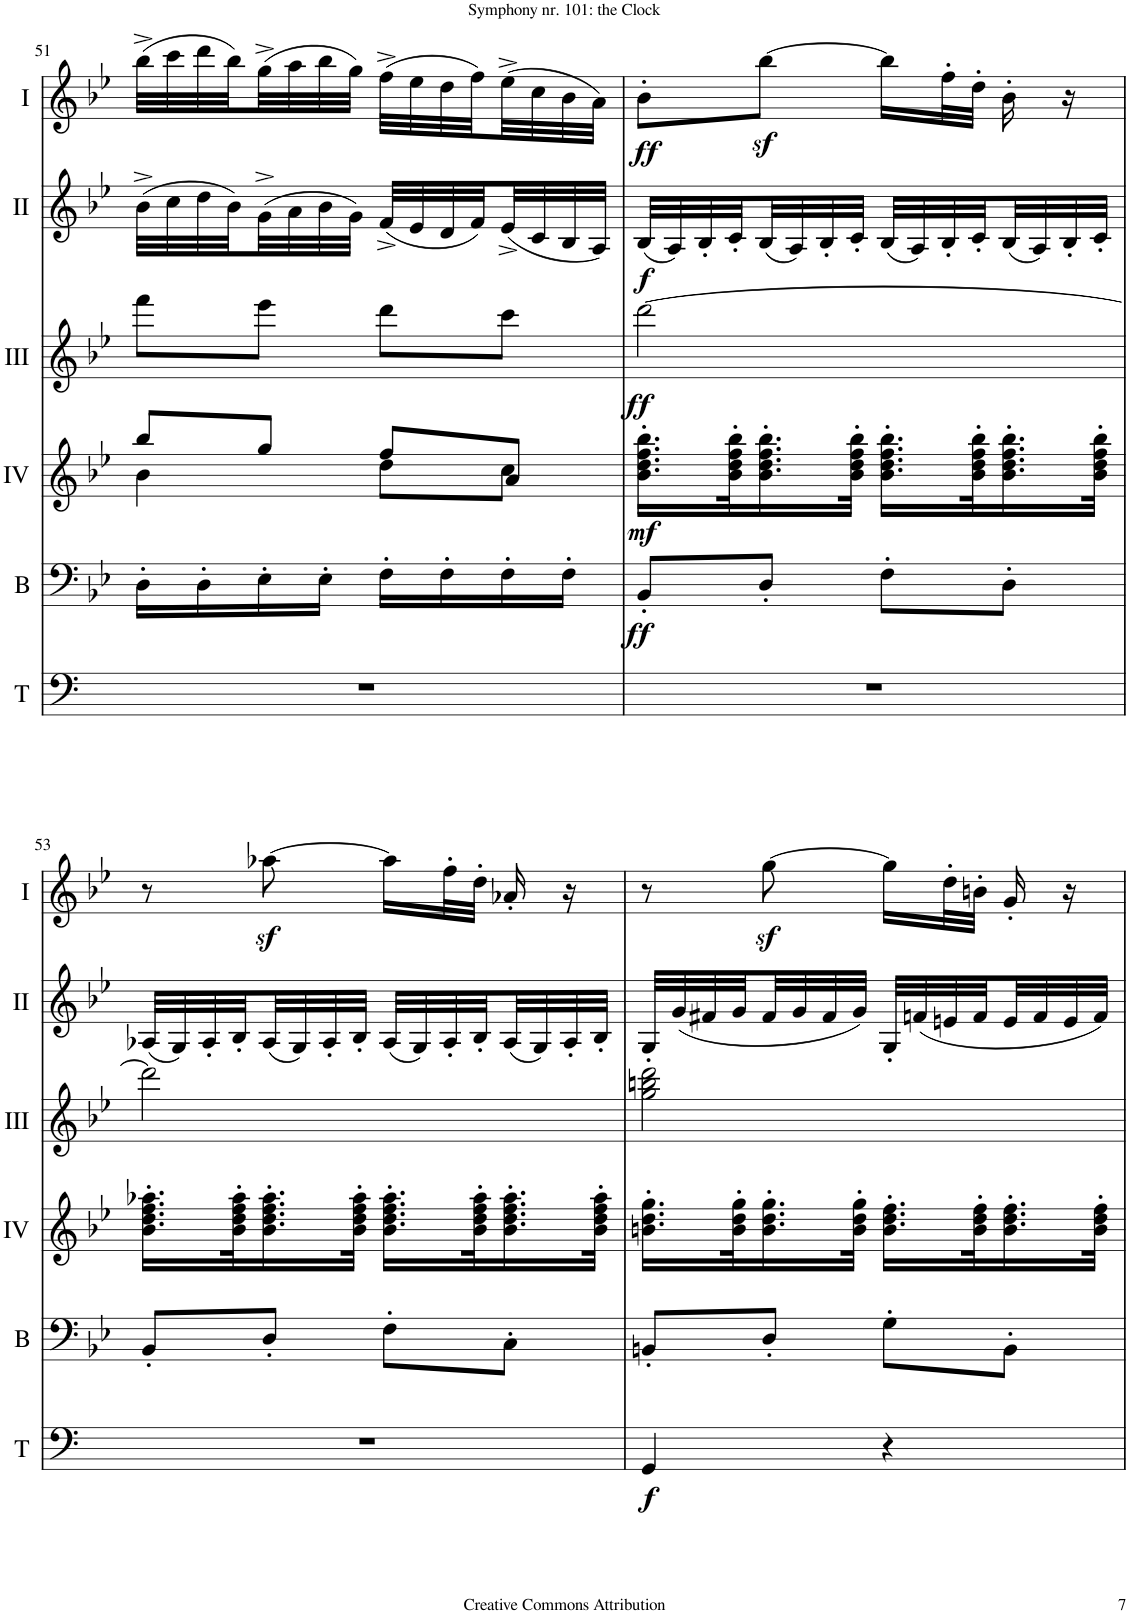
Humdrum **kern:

**kern	**dynam	**kern	**dynam	**kern	**dynam	**kern	**dynam	**kern	**dynam	**kern	**dynam
*part6	*part6	*part5	*part5	*part4	*part4	*part3	*part3	*part2	*part2	*part1	*part1
*staff6	*staff6	*staff5	*staff5	*staff4	*staff4	*staff3	*staff3	*staff2	*staff2	*staff1	*staff1
*I"Timpani (D, G)	*	*I"Bass	*	*I"Acc. 4	*	*I"Acc. 3	*	*I"Acc. 2	*	*I"Acc. 1	*
*I'T	*	*I'B	*	*	*	*	*	*	*	*	*
!!LO:PB:g=z
*clefF4	*	*clefF4	*	*clefG2	*	*clefG2	*	*clefG2	*	*clefG2	*
*	*	*Trd7c12	*	*Trd7c12	*	*Trd7c12	*	*	*	*	*
*k[]	*	*k[b-e-]	*	*k[b-e-]	*	*k[b-e-]	*	*k[b-e-]	*	*k[b-e-]	*
*M2/4	*	*M2/4	*	*M2/4	*	*M2/4	*	*M2/4	*	*M2/4	*
=51	=51	=51	=51	=51	=51	=51	=51	=51	=51	=51	=51
*	*	*	*	*^	*	*	*	*	*	*	*
2r	.	16D'\LL	.	8bbb-/L	4bb-\	.	8fff\L	.	(32b-^\LLL	.	(32bb-^\LLL	.
.	.	.	.	.	.	.	.	.	32cc\	.	32ccc\	.
.	.	16D'\	.	.	.	.	.	.	32dd\	.	32ddd\	.
.	.	.	.	.	.	.	.	.	32b-\)	.	32bb-\)	.
.	.	16E-'\	.	8ggg/J	.	.	8eee-\J	.	(32g^\	.	(32gg^\	.
.	.	.	.	.	.	.	.	.	32a\	.	32aa\	.
.	.	16E-'\JJ	.	.	.	.	.	.	32b-\	.	32bb-\	.
.	.	.	.	.	.	.	.	.	32g\JJJ)	.	32gg\JJJ)	.
.	.	16F'\LL	.	8fff/L	8ddd\L	.	8ddd\L	.	(32f^/LLL	.	(32ff^\LLL	.
.	.	.	.	.	.	.	.	.	32e-/	.	32ee-\	.
.	.	16F'\	.	.	.	.	.	.	32d/	.	32dd\	.
.	.	.	.	.	.	.	.	.	32f/)	.	32ff\)	.
.	.	16F'\	.	8aa/J	8ccc\J	.	8ccc\J	.	(32e-^/	.	(32ee-^\	.
.	.	.	.	.	.	.	.	.	32c/	.	32cc\	.
.	.	16F'\JJ	.	.	.	.	.	.	32B-/	.	32b-\	.
.	.	.	.	.	.	.	.	.	32A/JJJ)	.	32a\JJJ)	.
*	*	*	*	*v	*v	*	*	*	*	*	*	*
=52	=52	=52	=52	=52	=52	=52	=52	=52	=52	=52	=52
!	!	!	!LO:DY:b	!	!LO:DY:b	!	!LO:DY:b	!	!LO:DY:b	!	!LO:DY:b
2r	.	8BB-'/L	ff	16.bb-\' 16.ddd\' 16.fff\' 16.bbb-\'LL	mf	[2ddd\	ff	(32B-/LLL	f	8b-'\L	ff
.	.	.	.	.	.	.	.	32A/)	.	.	.
.	.	.	.	.	.	.	.	32B-'/	.	.	.
.	.	.	.	32bb-\' 32ddd\' 32fff\' 32bbb-\'K	.	.	.	32c'/	.	.	.
.	.	8D'/J	.	16.bb-\' 16.ddd\' 16.fff\' 16.bbb-\'	.	.	.	(32B-/	.	[8bb-z<\J	.
.	.	.	.	.	.	.	.	32A/)	.	.	.
.	.	.	.	.	.	.	.	32B-'/	.	.	.
.	.	.	.	32bb-\' 32ddd\' 32fff\' 32bbb-\'JJk	.	.	.	32c'/JJJ	.	.	.
.	.	8F'\L	.	16.bb-\' 16.ddd\' 16.fff\' 16.bbb-\'LL	.	.	.	(32B-/LLL	.	16bb-\LL]	.
.	.	.	.	.	.	.	.	32A/)	.	.	.
.	.	.	.	.	.	.	.	32B-'/	.	32ff'\L	.
.	.	.	.	32bb-\' 32ddd\' 32fff\' 32bbb-\'K	.	.	.	32c'/	.	32dd'\JJJ	.
.	.	8D'\J	.	16.bb-\' 16.ddd\' 16.fff\' 16.bbb-\'	.	.	.	(32B-/	.	16b-'\	.
.	.	.	.	.	.	.	.	32A/)	.	.	.
.	.	.	.	.	.	.	.	32B-'/	.	16r	.
.	.	.	.	32bb-\' 32ddd\' 32fff\' 32bbb-\'JJk	.	.	.	32c'/JJJ	.	.	.
!!LO:LB:g=z
=53	=53	=53	=53	=53	=53	=53	=53	=53	=53	=53	=53
2r	.	8BB-'/L	.	16.bb-\' 16.ddd\' 16.fff\' 16.aaa-X\'LL	.	2ddd\]	.	(32A-X/LLL	.	8r	.
.	.	.	.	.	.	.	.	32G/)	.	.	.
.	.	.	.	.	.	.	.	32A-'/	.	.	.
.	.	.	.	32bb-\' 32ddd\' 32fff\' 32aaa-\'K	.	.	.	32B-'/	.	.	.
.	.	8D'/J	.	16.bb-\' 16.ddd\' 16.fff\' 16.aaa-\'	.	.	.	(32A-/	.	[8aa-Xz<\	.
.	.	.	.	.	.	.	.	32G/)	.	.	.
.	.	.	.	.	.	.	.	32A-'/	.	.	.
.	.	.	.	32bb-\' 32ddd\' 32fff\' 32aaa-\'JJk	.	.	.	32B-'/JJJ	.	.	.
.	.	8F'\L	.	16.bb-\' 16.ddd\' 16.fff\' 16.aaa-\'LL	.	.	.	(32A-/LLL	.	16aa-\LL]	.
.	.	.	.	.	.	.	.	32G/)	.	.	.
.	.	.	.	.	.	.	.	32A-'/	.	32ff'\L	.
.	.	.	.	32bb-\' 32ddd\' 32fff\' 32aaa-\'K	.	.	.	32B-'/	.	32dd'\JJJ	.
.	.	8C'\J	.	16.bb-\' 16.ddd\' 16.fff\' 16.aaa-\'	.	.	.	(32A-/	.	16a-X'/	.
.	.	.	.	.	.	.	.	32G/)	.	.	.
.	.	.	.	.	.	.	.	32A-'/	.	16r	.
.	.	.	.	32bb-\' 32ddd\' 32fff\' 32aaa-\'JJk	.	.	.	32B-'/JJJ	.	.	.
=54	=54	=54	=54	=54	=54	=54	=54	=54	=54	=54	=54
!	!LO:DY:b	!	!	!	!	!	!	!	!	!	!
4GG/	f	8BBn'/L	.	16.bbn\' 16.ddd\' 16.ggg\'LL	.	2gg\ 2bbn\ 2ddd\	.	32G'/LLL	.	8r	.
.	.	.	.	.	.	.	.	(32g/	.	.	.
.	.	.	.	.	.	.	.	32f#X/	.	.	.
.	.	.	.	32bb\' 32ddd\' 32ggg\'K	.	.	.	32g/	.	.	.
.	.	8D'/J	.	16.bb\' 16.ddd\' 16.ggg\'	.	.	.	32f#/	.	[8ggz<\	.
.	.	.	.	.	.	.	.	32g/	.	.	.
.	.	.	.	.	.	.	.	32f#/	.	.	.
.	.	.	.	32bb\' 32ddd\' 32ggg\'JJk	.	.	.	32g/JJJ)	.	.	.
4r	.	8G'\L	.	16.bb\' 16.ddd\' 16.fff\'LL	.	.	.	32G'/LLL	.	16gg\LL]	.
.	.	.	.	.	.	.	.	(32fn/	.	.	.
.	.	.	.	.	.	.	.	32en/	.	32dd'\L	.
.	.	.	.	32bb\' 32ddd\' 32fff\'K	.	.	.	32f/	.	32bn'\JJJ	.
.	.	8BB'\J	.	16.bb\' 16.ddd\' 16.fff\'	.	.	.	32e/	.	16g'/	.
.	.	.	.	.	.	.	.	32f/	.	.	.
.	.	.	.	.	.	.	.	32e/	.	16r	.
.	.	.	.	32bb\' 32ddd\' 32fff\'JJk	.	.	.	32f/JJJ)	.	.	.
=	=	=	=	=	=	=	=	=	=	=	=
*-	*-	*-	*-	*-	*-	*-	*-	*-	*-	*-	*-
